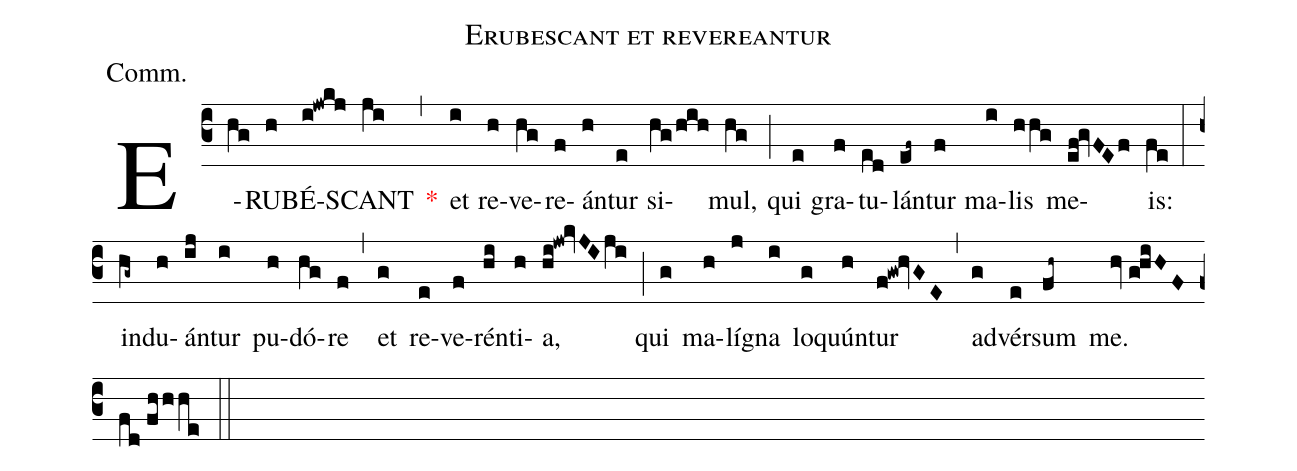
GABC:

name:Erubescant et revereantur;
annotation:Comm.;
mode:VII.;
office-part:Communion;
%%
(c3) E(hg)RU(h)BÉ(i!jwkj)SCANT(ji) <v>\red{*}</v>(,) et(i) re(h)ve(hg)re(f)án(h)tur(e) si(hg/hih)mul,(hg) (;) qui(e) gra(f)tu(ed)lán(ef~)tur(f) ma(i)lis(hhg) me(ef!gvFEf)is:(fe) (:) in(hg~)du(h)án(ij)tur(i) pu(h)dó(hg)re(f) (,) et(g) re(e)ve(f)rén(hi)ti(h)a,(hi!jw!kvJIji) (;) qui(g) ma(h)lí(j)gna(i) lo(g)quún(h)tur(f!gw!hvGE) (,) ad(g)vér(e)sum(fh~) me.(hv//g!hiHFfd//fhhhe) (::)
